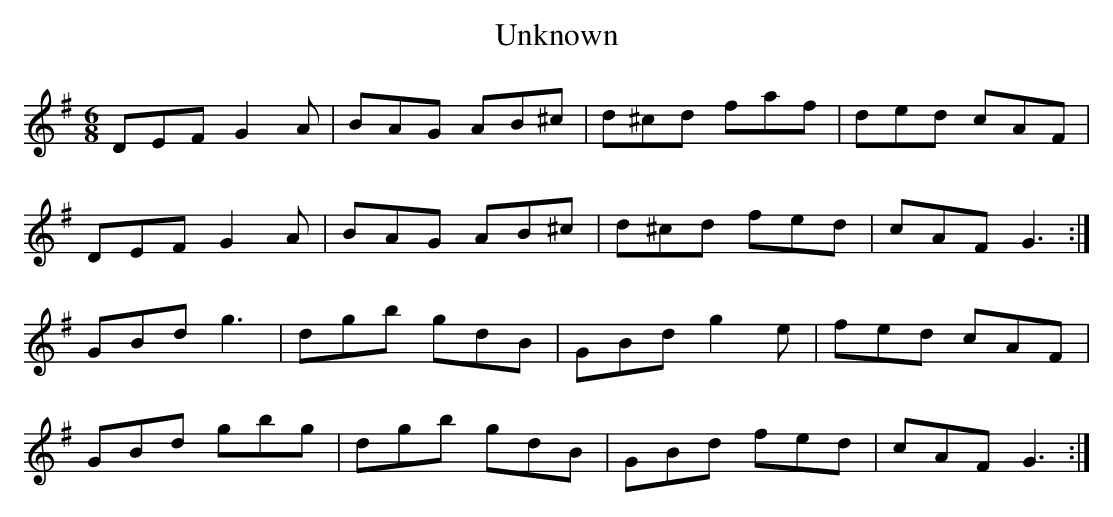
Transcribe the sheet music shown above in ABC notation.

X:1
T:Unknown
M:6/8
L:1/8
K:G
DEF G2 A | BAG AB^c | d^cd faf | ded cAF |
DEF G2 A | BAG AB^c | d^cd fed | cAF G3 :|
GBd g3   | dgb gdB  | GBd  g2e | fed cAF |
GBd gbg  | dgb gdB  | GBd  fed | cAF G3 :|
